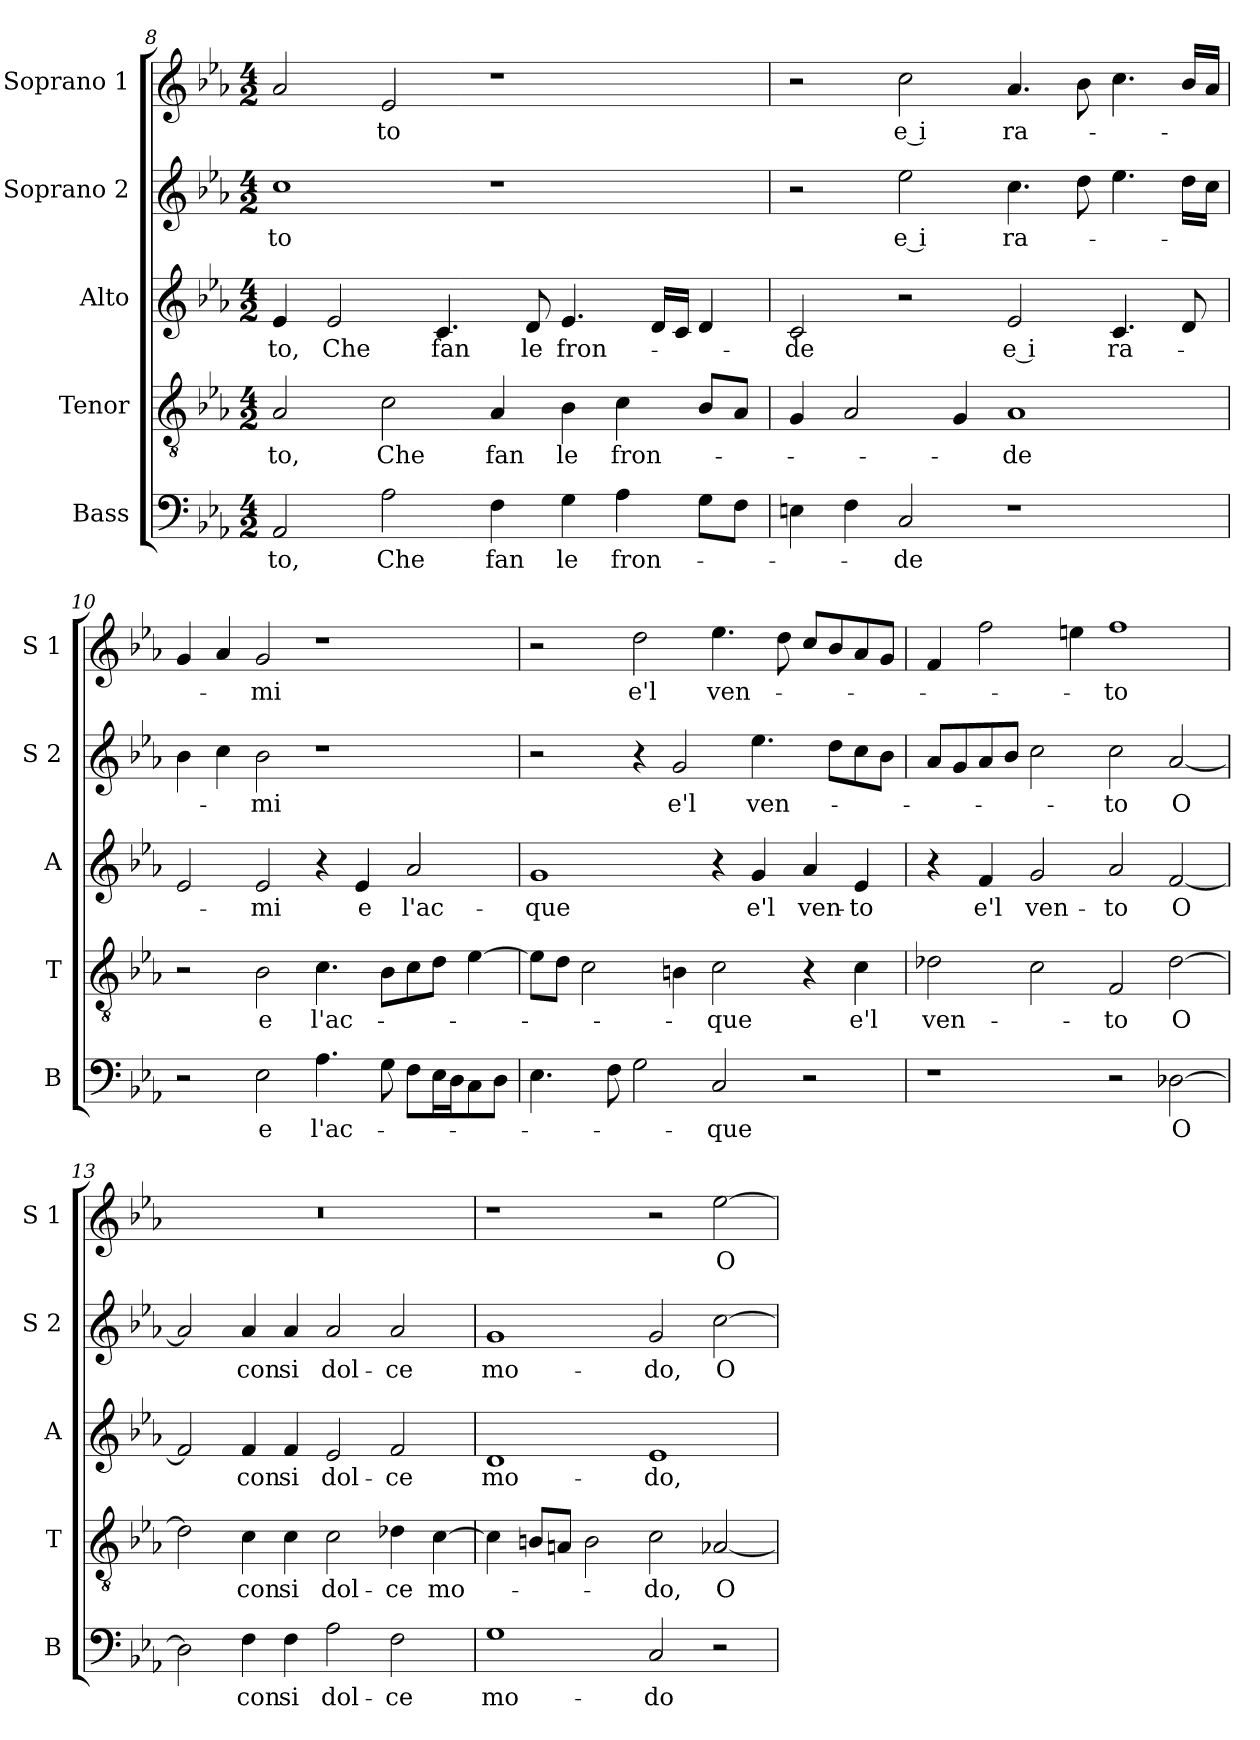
**kern	**text	**kern	**text	**kern	**text	**kern	**text	**kern	**text
*part5	*part5	*part4	*part4	*part3	*part3	*part2	*part2	*part1	*part1
*staff5	*staff5	*staff4	*staff4	*staff3	*staff3	*staff2	*staff2	*staff1	*staff1
*I"Bass	*	*I"Tenor	*	*I"Alto	*	*I"Soprano 2	*	*I"Soprano 1	*
*I'B	*	*I'T	*	*I'A	*	*I'S 2	*	*I'S 1	*
*clefF4	*	*clefGv2	*	*clefG2	*	*clefG2	*	*clefG2	*
*k[b-e-a-]	*	*k[b-e-a-]	*	*k[b-e-a-]	*	*k[b-e-a-]	*	*k[b-e-a-]	*
*E-:	*	*E-:	*	*E-:	*	*E-:	*	*E-:	*
*M4/2	*	*M4/2	*	*M4/2	*	*M4/2	*	*M4/2	*
=8	=8	=8	=8	=8	=8	=8	=8	=8	=8
!	!LO:LY:b	!	!LO:LY:b	!	!LO:LY:b	!	!LO:LY:b	!	!
2AA-/	-to,	2A-/	-to,	4e-/	-to,	1cc	-to	2a-/	.
!	!	!	!	!	!LO:LY:b	!	!	!	!
.	.	.	.	2e-/	Che	.	.	.	.
!	!LO:LY:b	!	!LO:LY:b	!	!	!	!	!	!LO:LY:b
2A-\	Che	2c\	Che	.	.	.	.	2e-/	-to
!	!	!	!	!	!LO:LY:b	!	!	!	!
.	.	.	.	4.c/	fan	.	.	.	.
!	!LO:LY:b	!	!LO:LY:b	!	!	!	!	!	!
4F\	fan	4A-/	fan	.	.	1r	.	1r	.
!	!	!	!	!	!LO:LY:b	!	!	!	!
.	.	.	.	8d/	le	.	.	.	.
!	!LO:LY:b	!	!LO:LY:b	!	!LO:LY:b	!	!	!	!
4G\	le	4B-\	le	4.e-/	fron-	.	.	.	.
!	!LO:LY:b	!	!LO:LY:b	!	!	!	!	!	!
4A-\	fron-	4c\	fron-	.	.	.	.	.	.
.	.	.	.	16d/LL	.	.	.	.	.
.	.	.	.	16c/JJ	.	.	.	.	.
8G\L	.	8B-/L	.	4d/	.	.	.	.	.
8F\J	.	8A-/J	.	.	.	.	.	.	.
=9	=9	=9	=9	=9	=9	=9	=9	=9	=9
!	!	!	!	!	!LO:LY:b	!	!	!	!
4En\	.	4G/	.	2c/	-de	2r	.	2r	.
4F\	.	2A-/	.	.	.	.	.	.	.
!	!LO:LY:b	!	!	!	!	!	!LO:LY:b	!	!LO:LY:b
2C/	-de	.	.	2r	.	2ee-\	e i	2cc\	e i
.	.	4G/	.	.	.	.	.	.	.
!	!	!	!LO:LY:b	!	!LO:LY:b	!	!LO:LY:b	!	!LO:LY:b
1r	.	1A-	-de	2e-/	e i	4.cc\	ra-	4.a-/	ra-
.	.	.	.	.	.	8dd\	.	8b-\	.
!	!	!	!	!	!LO:LY:b	!	!	!	!
.	.	.	.	4.c/	ra-	4.ee-\	.	4.cc\	.
.	.	.	.	8d/	.	16dd\LL	.	16b-/LL	.
.	.	.	.	.	.	16cc\JJ	.	16a-/JJ	.
!!LO:LB:g=z
=10	=10	=10	=10	=10	=10	=10	=10	=10	=10
2r	.	2r	.	2e-/	.	4b-\	.	4g/	.
.	.	.	.	.	.	4cc\	.	4a-/	.
!	!LO:LY:b	!	!LO:LY:b	!	!LO:LY:b	!	!LO:LY:b	!	!LO:LY:b
2E-\	e	2B-\	e	2e-/	-mi	2b-\	-mi	2g/	-mi
!	!LO:LY:b	!	!LO:LY:b	!	!	!	!	!	!
4.A-\	l'ac-	4.c\	l'ac-	4r	.	1r	.	1r	.
!	!	!	!	!	!LO:LY:b	!	!	!	!
.	.	.	.	4e-/	e	.	.	.	.
8G\	.	8B-\L	.	.	.	.	.	.	.
!	!	!	!	!	!LO:LY:b	!	!	!	!
8F\L	.	8c\	.	2a-/	l'ac-	.	.	.	.
16E-\L	.	8d\J	.	.	.	.	.	.	.
16D\J	.	.	.	.	.	.	.	.	.
8C\	.	[4e-\	.	.	.	.	.	.	.
8D\J	.	.	.	.	.	.	.	.	.
=11	=11	=11	=11	=11	=11	=11	=11	=11	=11
!	!	!	!	!	!LO:LY:b	!	!	!	!
4.E-\	.	8e-\L]	.	1g	-que	2r	.	2r	.
.	.	8d\J	.	.	.	.	.	.	.
.	.	2c\	.	.	.	.	.	.	.
8F\	.	.	.	.	.	.	.	.	.
!	!	!	!	!	!	!	!	!	!LO:LY:b
2G\	.	.	.	.	.	4r	.	2dd\	e'l
!	!	!	!	!	!	!	!LO:LY:b	!	!
.	.	4Bn\	.	.	.	2g/	e'l	.	.
!	!LO:LY:b	!	!LO:LY:b	!	!	!	!	!	!LO:LY:b
2C/	-que	2c\	-que	4r	.	.	.	4.ee-\	ven-
!	!	!	!	!	!LO:LY:b	!	!LO:LY:b	!	!
.	.	.	.	4g/	e'l	4.ee-\	ven-	.	.
.	.	.	.	.	.	.	.	8dd\	.
!	!	!	!	!	!LO:LY:b	!	!	!	!
2r	.	4r	.	4a-/	ven-	.	.	8cc/L	.
.	.	.	.	.	.	8dd\L	.	8b-/	.
!	!	!	!LO:LY:b	!	!LO:LY:b	!	!	!	!
.	.	4c\	e'l	4e-/	-to	8cc\	.	8a-/	.
.	.	.	.	.	.	8b-\J	.	8g/J	.
=12	=12	=12	=12	=12	=12	=12	=12	=12	=12
!	!	!	!LO:LY:b	!	!	!	!	!	!
1r	.	2d-X\	ven-	4r	.	8a-/L	.	4f/	.
.	.	.	.	.	.	8g/	.	.	.
!	!	!	!	!	!LO:LY:b	!	!	!	!
.	.	.	.	4f/	e'l	8a-/	.	2ff\	.
.	.	.	.	.	.	8b-/J	.	.	.
!	!	!	!	!	!LO:LY:b	!	!	!	!
.	.	2c\	.	2g/	ven-	2cc\	.	.	.
.	.	.	.	.	.	.	.	4een\	.
!	!	!	!LO:LY:b	!	!LO:LY:b	!	!LO:LY:b	!	!LO:LY:b
2r	.	2F/	-to	2a-/	-to	2cc\	-to	1ff	-to
!	!LO:LY:b	!	!LO:LY:b	!	!LO:LY:b	!	!LO:LY:b	!	!
[2D-X\	O	[2d-\	O	[2f/	O	[2a-/	O	.	.
!!LO:LB:g=z
=13	=13	=13	=13	=13	=13	=13	=13	=13	=13
2D-\]	.	2d-\]	.	2f/]	.	2a-/]	.	0r	.
!	!LO:LY:b	!	!LO:LY:b	!	!LO:LY:b	!	!LO:LY:b	!	!
4F\	con	4c\	con	4f/	con	4a-/	con	.	.
!	!LO:LY:b	!	!LO:LY:b	!	!LO:LY:b	!	!LO:LY:b	!	!
4F\	si	4c\	si	4f/	si	4a-/	si	.	.
!	!LO:LY:b	!	!LO:LY:b	!	!LO:LY:b	!	!LO:LY:b	!	!
2A-\	dol-	2c\	dol-	2e-/	dol-	2a-/	dol-	.	.
!	!LO:LY:b	!	!LO:LY:b	!	!LO:LY:b	!	!LO:LY:b	!	!
2F\	-ce	4d-X\	-ce	2f/	-ce	2a-/	-ce	.	.
!	!	!	!LO:LY:b	!	!	!	!	!	!
.	.	[4c\	mo-	.	.	.	.	.	.
=14	=14	=14	=14	=14	=14	=14	=14	=14	=14
!	!LO:LY:b	!	!	!	!LO:LY:b	!	!LO:LY:b	!	!
1G	mo-	4c\]	.	1d	mo-	1g	mo-	1r	.
.	.	8Bn/L	.	.	.	.	.	.	.
.	.	8An/J	.	.	.	.	.	.	.
.	.	2B\	.	.	.	.	.	.	.
!	!LO:LY:b	!	!LO:LY:b	!	!LO:LY:b	!	!LO:LY:b	!	!
2C/	-do	2c\	-do,	1e-	-do,	2g/	-do,	2r	.
!	!	!	!LO:LY:b	!	!	!	!LO:LY:b	!	!LO:LY:b
2r	.	[2A-X/	O	.	.	[2cc\	O	[2ee-\	O
=	=	=	=	=	=	=	=	=	=
*-	*-	*-	*-	*-	*-	*-	*-	*-	*-
